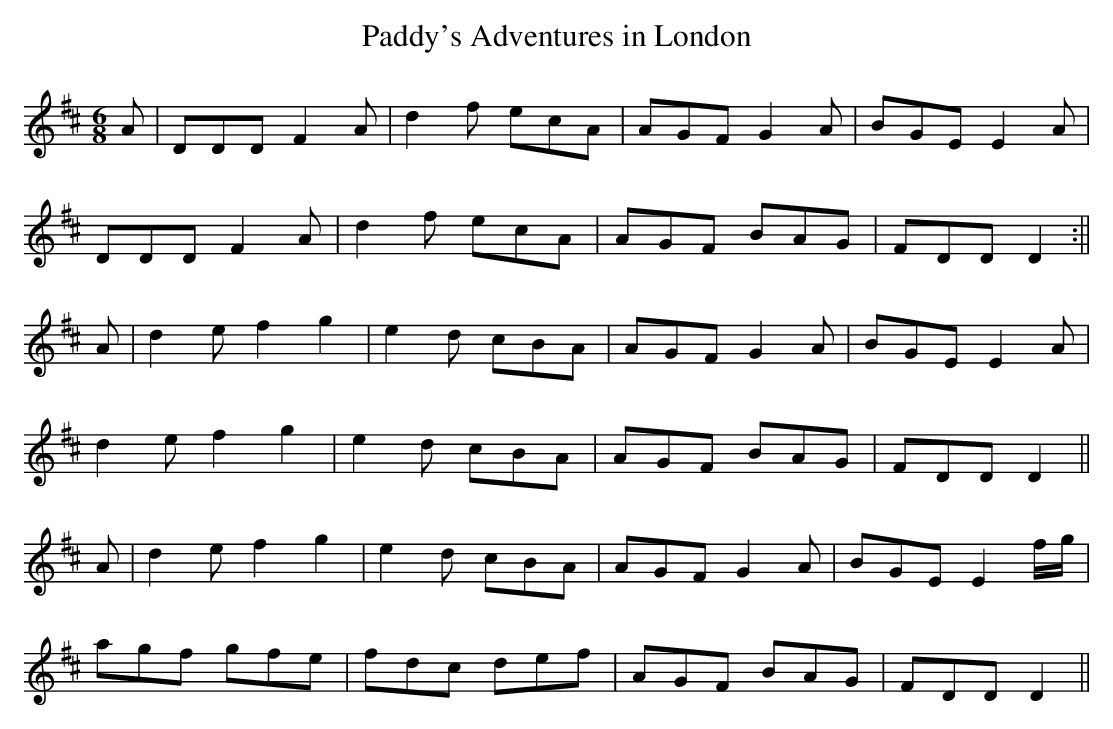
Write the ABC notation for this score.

X:1
T:Paddy's Adventures in London
M:6/8
K:Dmaj
A|DDD F2 A|d2 f ecA|AGF G2 A|BGE E2 A|
DDD F2 A|d2 f ecA|AGF BAG|FDD D2:||
A|d2 e f2 g2|e2 d cBA|AGF G2 A|BGE E2 A|
d2 e f2 g2|e2 d cBA|AGF BAG|FDD D2||
A|d2 e f2 g2|e2 d cBA|AGF G2 A|BGE E2 f/g/|
agf gfe|fdc def|AGF BAG|FDD D2||
